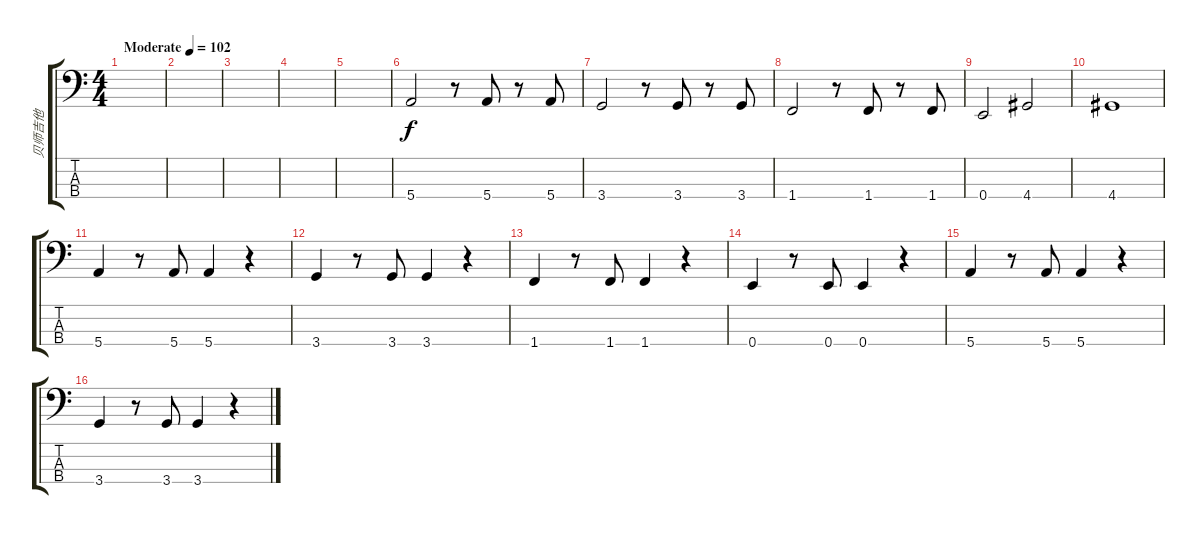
\track ("贝师吉他" "贝师吉他") {instrument electricbassfinger}
\staff {score tabs}
\tuning (G2 D2 A1 E1) {hide}
\ts (4 4)
\tempo (102 "Moderate")
\clef f4
\ks c
|
|
|
|
|
5.4.2 r.8 5.4.8 r.8 5.4.8 |
3.4.2 r.8 3.4.8 r.8 3.4.8 |
1.4.2 r.8 1.4.8 r.8 1.4.8 |
0.4.2 4.4.2 |
4.4.1 |
5.4.4 r.8 5.4.8 5.4.4 r.4 |
3.4.4 r.8 3.4.8 3.4.4 r.4 |
1.4.4 r.8 1.4.8 1.4.4 r.4 |
0.4.4 r.8 0.4.8 0.4.4 r.4 |
5.4.4 r.8 5.4.8 5.4.4 r.4 |
3.4.4 r.8 3.4.8 3.4.4 r.4
